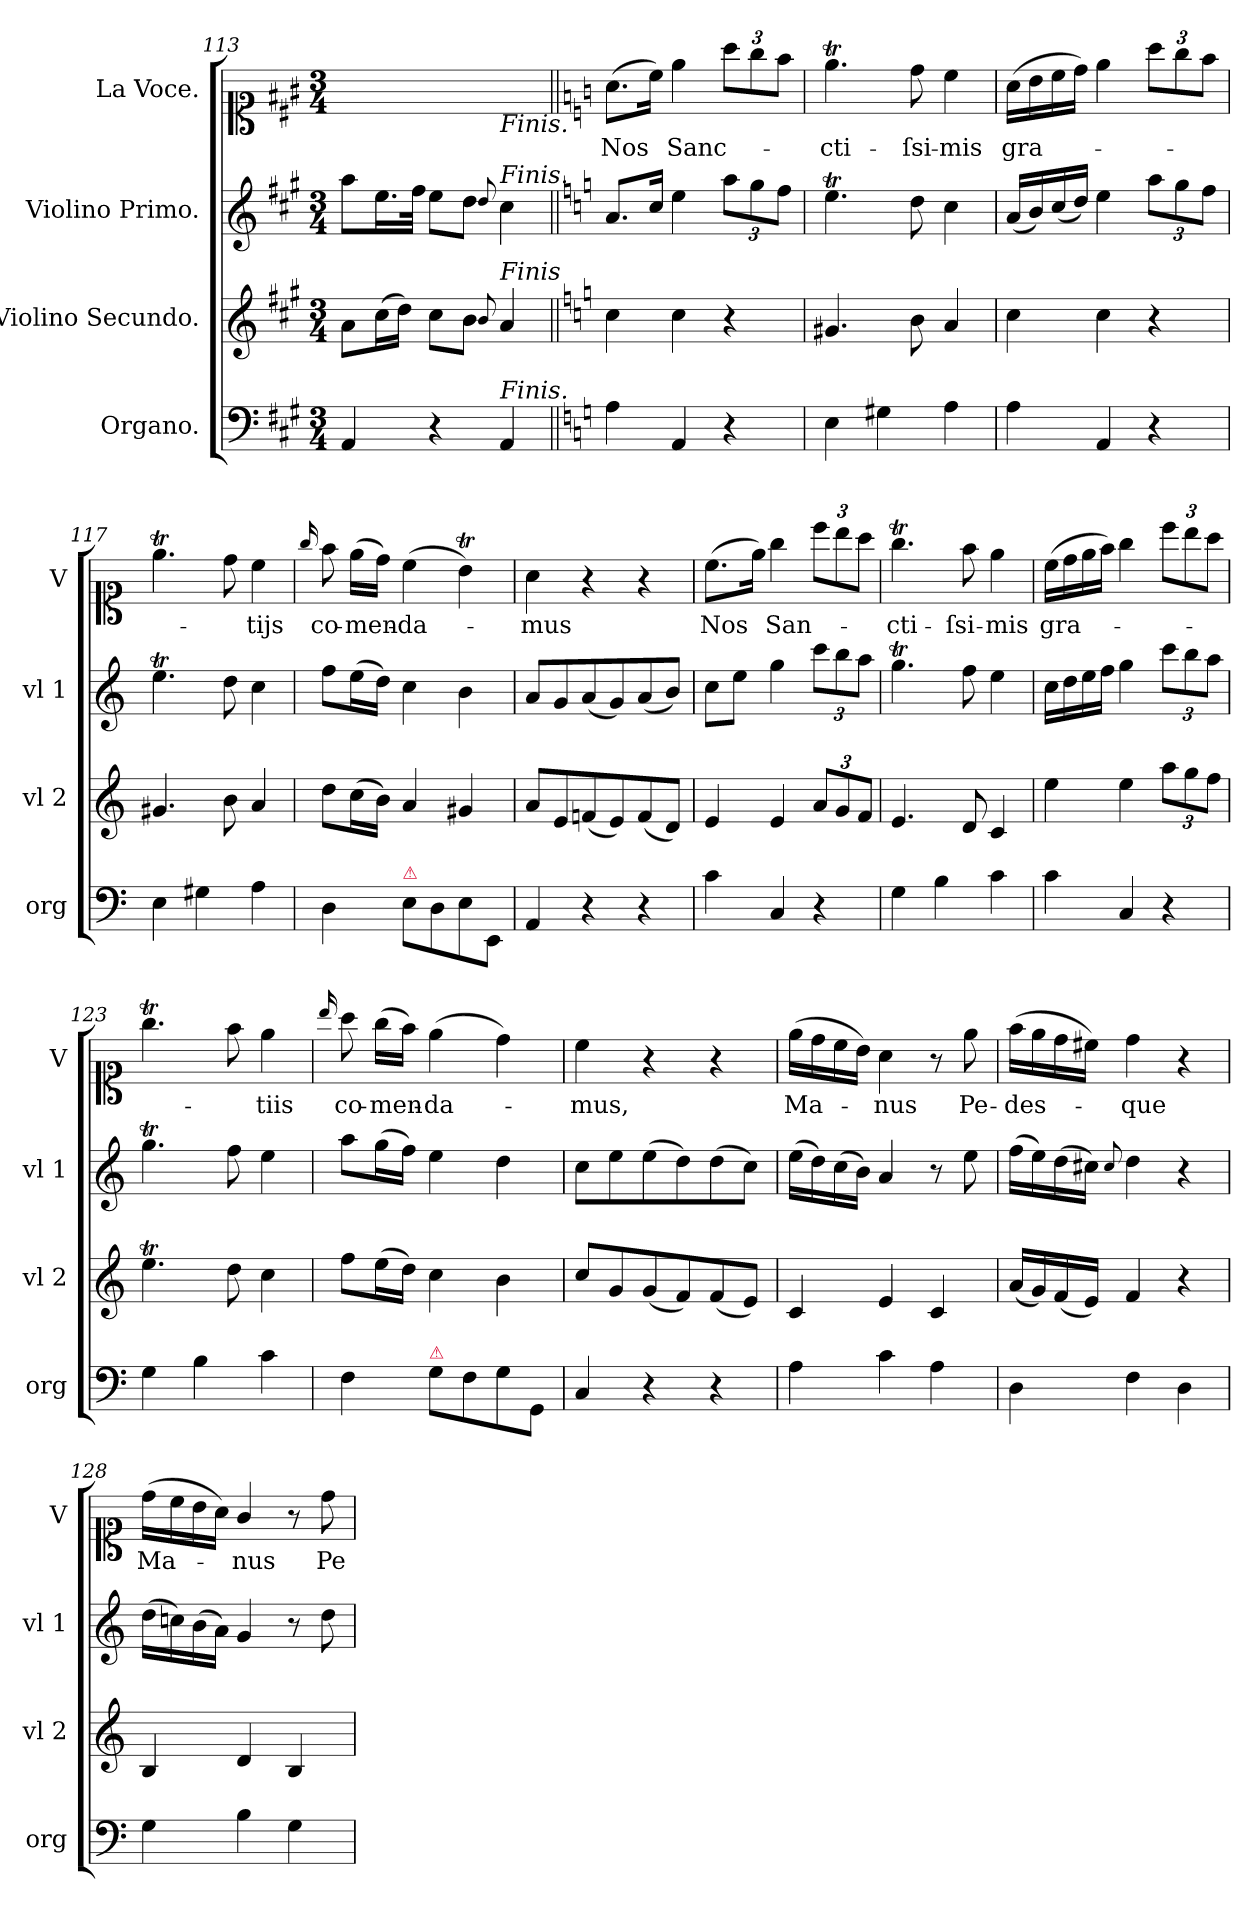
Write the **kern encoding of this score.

**kern	**dynam	**kern	**dynam	**kern	**dynam	**kern	**text
*part4	*part4	*part3	*part3	*part2	*part2	*part1	*part1
*staff4	*staff4	*staff3	*staff3	*staff2	*staff2	*staff1	*staff1
*I"Organo.	*	*I"Violino Secundo.	*	*I"Violino Primo.	*	*I"La Voce.	*
*I'org	*	*I'vl 2	*	*I'vl 1	*	*I'V	*
*clefF4	*	*clefG2	*	*clefG2	*	*clefC1	*
*k[f#c#g#]	*	*k[f#c#g#]	*	*k[f#c#g#]	*	*k[f#c#g#]	*
*A:	*	*A:	*	*A:	*	*A:	*
*M3/4	*	*M3/4	*	*M3/4	*	*M3/4	*
=113	=113	=113	=113	=113	=113	=113	=113
4AA/	.	8a\L	.	8aa\L	.	2ryy	.
.	.	(16cc#\L	.	16.ee\L	.	.	.
.	.	16dd\JJ)	.	.	.	.	.
.	.	.	.	32ff#\JJk	.	.	.
4r	.	8cc#\L	.	8ee\L	.	.	.
.	.	8b\J	.	8dd\J	.	.	.
.	.	8qqb/	.	8qqdd/	.	.	.
!	!	!	!	!	!	!LO:TX:b:i:t=Finis.	!
!	!	!	!	!LO:TX:a:i:t=Finis.	!	!	!
!	!	!LO:TX:a:i:t=Finis	!	!	!	!	!
!LO:TX:a:i:t=Finis.	!	!	!	!	!	!	!
4AA/	.	4a/	.	4cc#\	.	4ryy	.
=114||	=114||	=114||	=114||	=114||	=114||	=114||	=114||
*k[]	*	*k[]	*	*k[]	*	*k[]	*
!	!LO:DY:a	!	!LO:DY:a	!	!LO:DY:a	!	!
4A\	Piano.	4cc\	piano.	8.a/L	Piano.	(8.a\L	Nos
.	.	.	.	16cc/Jk	.	16cc\Jk)	.
4AA/	.	4cc\	.	4ee\	.	4ee\	Sanc-
*	*	*	*	*Xbrackettup	*	*Xbrackettup	*
4r	.	4r	.	12aa\L	.	12aa\L	.
.	.	.	.	12gg\	.	12gg\	.
.	.	.	.	12ff\J	.	12ff\J	.
=115	=115	=115	=115	=115	=115	=115	=115
4E\	.	4.g#X/	.	4.eet\	.	4.eet\	-cti-
4G#X\	.	.	.	.	.	.	.
.	.	8b\	.	8dd\	.	8dd\	-ſsi-
4A\	.	4a/	.	4cc\	.	4cc\	-mis
=116	=116	=116	=116	=116	=116	=116	=116
4A\	.	4cc\	.	(16a/LL	.	(16a\LL	gra-
.	.	.	.	16b/)	.	16b\	.
.	.	.	.	(16cc/	.	16cc\	.
.	.	.	.	16dd/JJ)	.	16dd\JJ)	.
4AA/	.	4cc\	.	4ee\	.	4ee\	.
4r	.	4r	.	12aa\L	.	12aa\L	.
.	.	.	.	12gg\	.	12gg\	.
.	.	.	.	12ff\J	.	12ff\J	.
=117	=117	=117	=117	=117	=117	=117	=117
4E\	.	4.g#X/	.	4.eet\	.	4.eet\	.
4G#X\	.	.	.	.	.	.	.
.	.	8b\	.	8dd\	.	8dd\	.
4A\	.	4a/	.	4cc\	.	4cc\	-tijs
=118	=118	=118	=118	=118	=118	=118	=118
.	.	.	.	.	.	16qqgg/	.
4D\	.	8dd\L	.	8ff\L	.	8ff\	co-
.	.	(16cc\L	.	(16ee\L	.	(16ee\LL	-men-
.	.	16b\JJ)	.	16dd\JJ)	.	16dd\JJ)	.
!LO:TX:a:color=crimson:t=⚠	!	!	!	!	!	!	!
8E\L	.	4a/	.	4cc\	.	(4cc\	-da-
8D\	.	.	.	.	.	.	.
8E\	.	4g#X/	.	4b\	.	4bt\)	.
8EE/J	.	.	.	.	.	.	.
=119	=119	=119	=119	=119	=119	=119	=119
4AA/	.	8a/L	.	8a/L	.	4a\	-mus
!	!	!	!	!	!LO:DY:a	!	!
.	.	8e/	.	8g/	for.	.	.
!	!	!	!LO:DY:a	!	!	!	!
4r	.	(8fn/	for.	(8a/	.	4r	.
.	.	8e/)	.	8g/)	.	.	.
4r	.	(8f/	.	(8a/	.	4r	.
.	.	8d/J)	.	8b/J)	.	.	.
=120	=120	=120	=120	=120	=120	=120	=120
!	!	!	!	!	!LO:DY:a	!	!
4c\	.	4e/	pia	8cc\L	piano	(8.cc\L	Nos
.	.	.	.	8ee\J	.	.	.
.	.	.	.	.	.	16ee\Jk)	.
4C/	.	4e/	.	4gg\	.	4gg\	San-
4r	.	12a/L	.	12ccc\L	.	12ccc\L	.
.	.	12g/	.	12bb\	.	12bb\	.
.	.	12f/J	.	12aa\J	.	12aa\J	.
=121	=121	=121	=121	=121	=121	=121	=121
4G\	.	4.e/	.	4.ggT\	.	4.ggT\	-cti-
4B\	.	.	.	.	.	.	.
.	.	8d/	.	8ff\	.	8ff\	-ſsi-
4c\	.	4c/	.	4ee\	.	4ee\	-mis
=122	=122	=122	=122	=122	=122	=122	=122
4c\	.	4ee\	.	16cc\LL	.	(16cc\LL	gra-
.	.	.	.	16dd\	.	16dd\	.
.	.	.	.	16ee\	.	16ee\	.
.	.	.	.	16ff\JJ	.	16ff\JJ)	.
4C/	.	4ee\	.	4gg\	.	4gg\	.
4r	.	12aa\L	.	12ccc\L	.	12ccc\L	.
.	.	12gg\	.	12bb\	.	12bb\	.
.	.	12ff\J	.	12aa\J	.	12aa\J	.
=123	=123	=123	=123	=123	=123	=123	=123
4G\	.	4.eet\	.	4.ggT\	.	4.ggT\	.
4B\	.	.	.	.	.	.	.
.	.	8dd\	.	8ff\	.	8ff\	.
4c\	.	4cc\	.	4ee\	.	4ee\	-tiis
=124	=124	=124	=124	=124	=124	=124	=124
.	.	.	.	.	.	16qqbb/	.
4F\	.	8ff\L	.	8aa\L	.	8aa\	co-
.	.	(16ee\L	.	(16gg\L	.	(16gg\LL	-men-
.	.	16dd\JJ)	.	16ff\JJ)	.	16ff\JJ)	.
!LO:TX:a:color=crimson:t=⚠	!	!	!	!	!	!	!
8G\L	.	4cc\	.	4ee\	.	(4ee\	-da-
8F\	.	.	.	.	.	.	.
8G\	.	4b\	.	4dd\	.	4dd\)	.
8GG/J	.	.	.	.	.	.	.
=125	=125	=125	=125	=125	=125	=125	=125
!	!	!	!	!	!LO:DY:a	!	!
4C/	.	8cc/L	.	8cc\L	for	4cc\	-mus,
.	.	8g/	.	8ee\	.	.	.
!	!	!	!LO:DY:a	!	!	!	!
4r	.	(8g/	f&colon;	(8ee\	.	4r	.
.	.	8f/)	.	8dd\)	.	.	.
4r	.	(8f/	.	(8dd\	.	4r	.
.	.	8e/J)	.	8cc\J)	.	.	.
=126	=126	=126	=126	=126	=126	=126	=126
!	!	!	!LO:DY:a	!	!LO:DY:a	!	!
4A\	.	4c/	p&colon;	(16ee\LL	pia.	(16ee\LL	Ma-
.	.	.	.	16dd\)	.	16dd\	.
.	.	.	.	(16cc\	.	16cc\	.
.	.	.	.	16b\JJ)	.	16b\JJ)	.
4c\	.	4e/	.	4a/	.	4a\	-nus
4A\	.	4c/	.	8r	.	8r	.
.	.	.	.	8ee\	.	8ee\	Pe-
=127	=127	=127	=127	=127	=127	=127	=127
4D\	.	(16a/LL	.	(16ff\LL	.	(16ff\LL	-des-
.	.	16g/)	.	16ee\)	.	16ee\	.
.	.	(16f/	.	(16dd\	.	16dd\	.
.	.	16e/JJ)	.	16cc#X\JJ)	.	16cc#X\JJ)	.
.	.	.	.	8qqcc#/	.	.	.
4F\	.	4f/	.	4dd\	.	4dd\	-que
4D\	.	4r	.	4r	.	4r	.
=128	=128	=128	=128	=128	=128	=128	=128
4G\	.	4B/	.	(16dd\LL	.	(16dd\LL	Ma-
.	.	.	.	16ccn\)	.	16cc\	.
.	.	.	.	(16b\	.	16b\	.
.	.	.	.	16a\JJ)	.	16a\JJ)	.
4B\	.	4d/	.	4g/	.	4g/	-nus
4G\	.	4B/	.	8r	.	8r	.
.	.	.	.	8dd\	.	8dd\	Pe-
=	=	=	=	=	=	=	=
*-	*-	*-	*-	*-	*-	*-	*-
